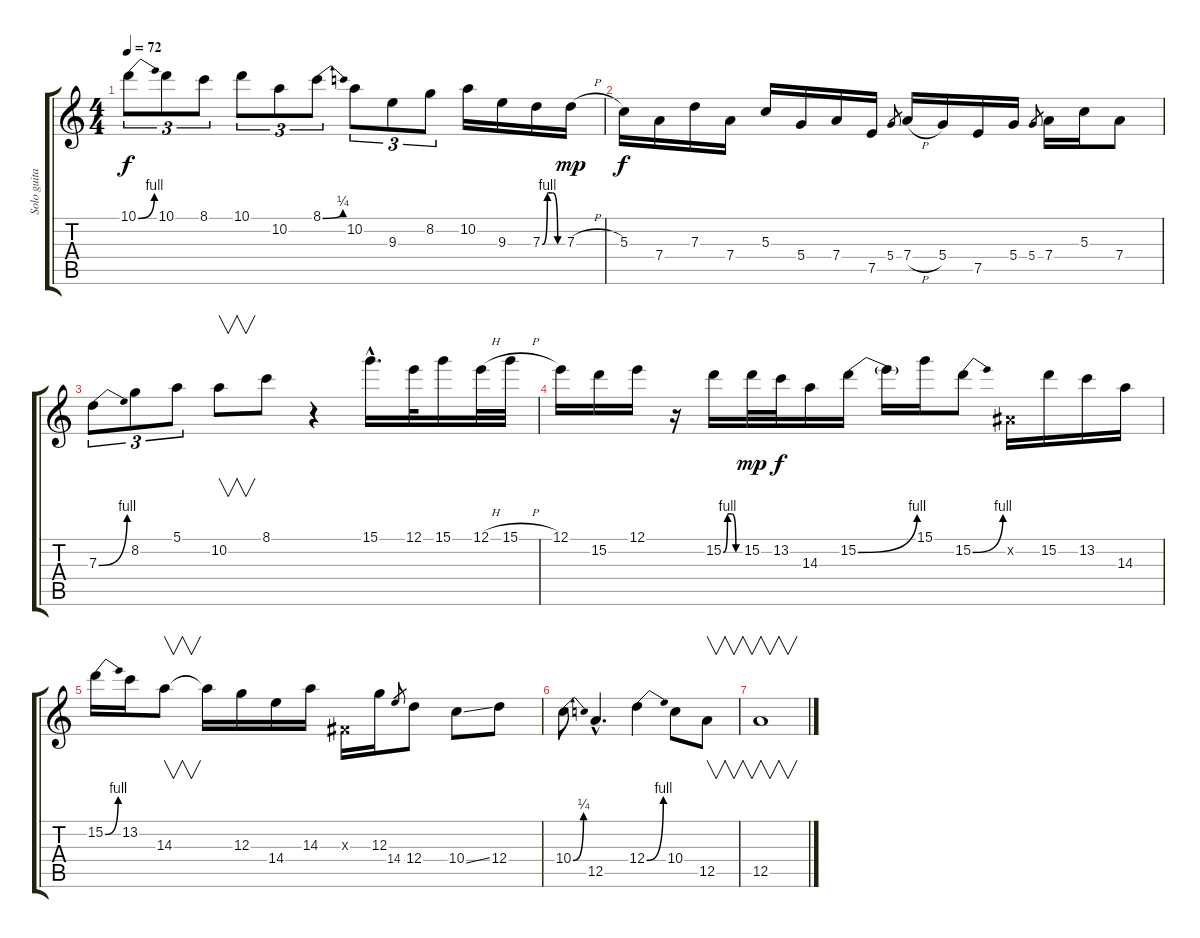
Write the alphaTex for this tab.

\track ("Solo guitare" "Solo guita") {instrument distortionguitar}
\staff {score tabs}
\tuning (E4 B3 G3 D3 A2 E2) {hide}
\ts (4 4)
\tempo 72
\clef g2
\ks c
10.1{be (bend 0 0 60 4)}.8{tu (3 2) dy f} 10.1.8{tu (3 2)} 8.1.8{tu (3 2)} 10.1.8{tu (3 2)} 10.2.8{tu (3 2)} 8.1{be (bend 0 0 60 1)}.8{tu (3 2)} 10.2.8{tu (3 2)} 9.3.8{tu (3 2)} 8.2.8{tu (3 2)} 10.2.16 9.3.16 7.3{be (custom 0 0 15 4 30 4 45 0 60 0)}.16 7.3{h}.16{dy mp} |
5.3.16{dy f} 7.4.16 7.3.16 7.4.16 5.3.16 5.4.16 7.4.16 7.5.16 5.4.8{gr} 7.4{h}.16 5.4.16 7.5.16 5.4.16 5.4.8{gr} 7.4.16 5.3.16 7.4.8 |
7.3{be (bend 0 0 60 4)}.8{tu (3 2)} 8.2.8{tu (3 2)} 5.1.8{tu (3 2)} 10.2.8{v} 8.1.8 r.4 15.1{hac}.16{d} 12.1.32 15.1.16 12.1{h}.32 15.1{h}.32 |
12.1.16 15.2.16 12.1.16 r.16 15.2{be (custom 0 0 15 4 30 4 45 0 60 0)}.16 15.2.32{dy mp} 13.2.32{dy f} 14.3.16 15.2{be (bend 0 0 60 4)}.16 15.2{t}.16 15.1.16 15.2{be (bend 0 0 60 4)}.8 -1.2{x}.16 15.2.16 13.2.16 14.3.16 |
15.2{be (bend 0 0 60 4)}.16 13.2.16 14.3.8{v} 14.3{t}.16 12.3.16 14.4.16 14.3.16 -1.3{x}.16 12.3.16 14.4.8{gr} 12.4.8 10.4{ss}.8 12.4.8 |
10.4{be (bend 0 0 60 1)}.8 12.5{hac}.4{d} 12.4{be (bend 0 0 60 4)}.4 10.4.8 12.5.8{v} |
12.5.1{v}
